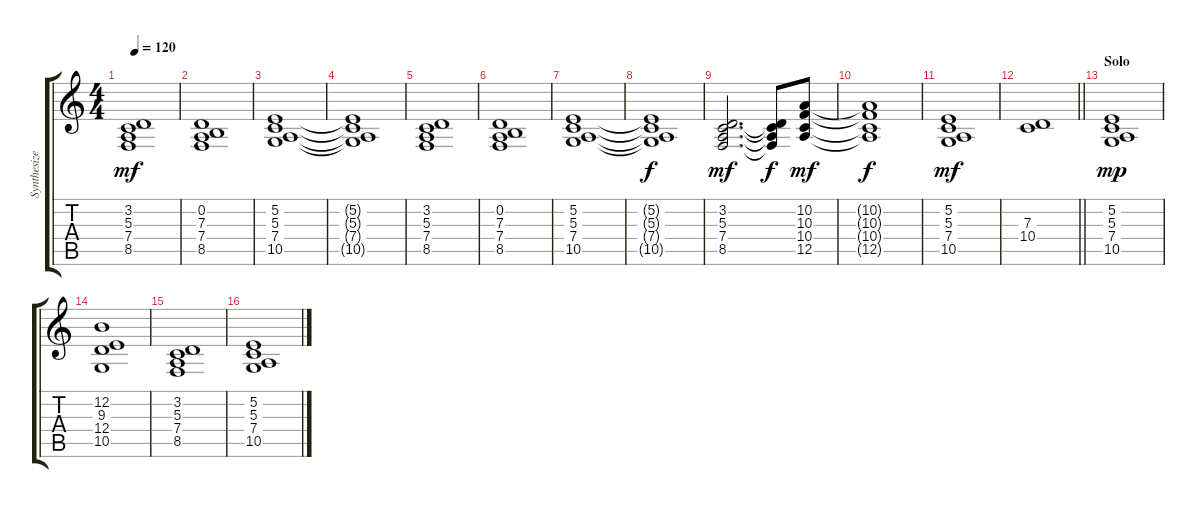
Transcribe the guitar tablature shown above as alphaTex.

\track ("Synthesizer" "Synthesize") {instrument pad1newage}
\staff {score tabs}
\tuning (E4 B3 G3 D3 A2 E2) {hide}
\ts (4 4)
\tempo 120
\clef g2
\ks c
(3.2 5.3 7.4 8.5).1{dy mf} |
(0.2 7.3 7.4 8.5).1 |
(5.2 5.3 7.4 10.5).1 |
(5.2{t} 5.3{t} 7.4{t} 10.5{t}).1 |
(3.2 5.3 7.4 8.5).1 |
(0.2 7.3 7.4 8.5).1 |
(5.2 5.3 7.4 10.5).1 |
(5.2{t} 5.3{t} 7.4{t} 10.5{t}).1{dy f} |
(3.2 5.3 7.4 8.5).2{d dy mf} (3.2{t} 5.3{t} 7.4{t} 8.5{t}).8{dy f} (10.2 10.3 10.4 12.5).8{dy mf} |
(10.2{t} 10.3{t} 10.4{t} 12.5{t}).1{dy f} |
(5.2 5.3 7.4 10.5).1{dy mf} |
\barLineRight lightlight
(7.3 10.4).1 |
\section ("" "Solo")
(5.2 5.3 7.4 10.5).1{dy mp} |
(12.2 9.3 12.4 10.5).1 |
(3.2 5.3 7.4 8.5).1 |
(5.2 5.3 7.4 10.5).1
